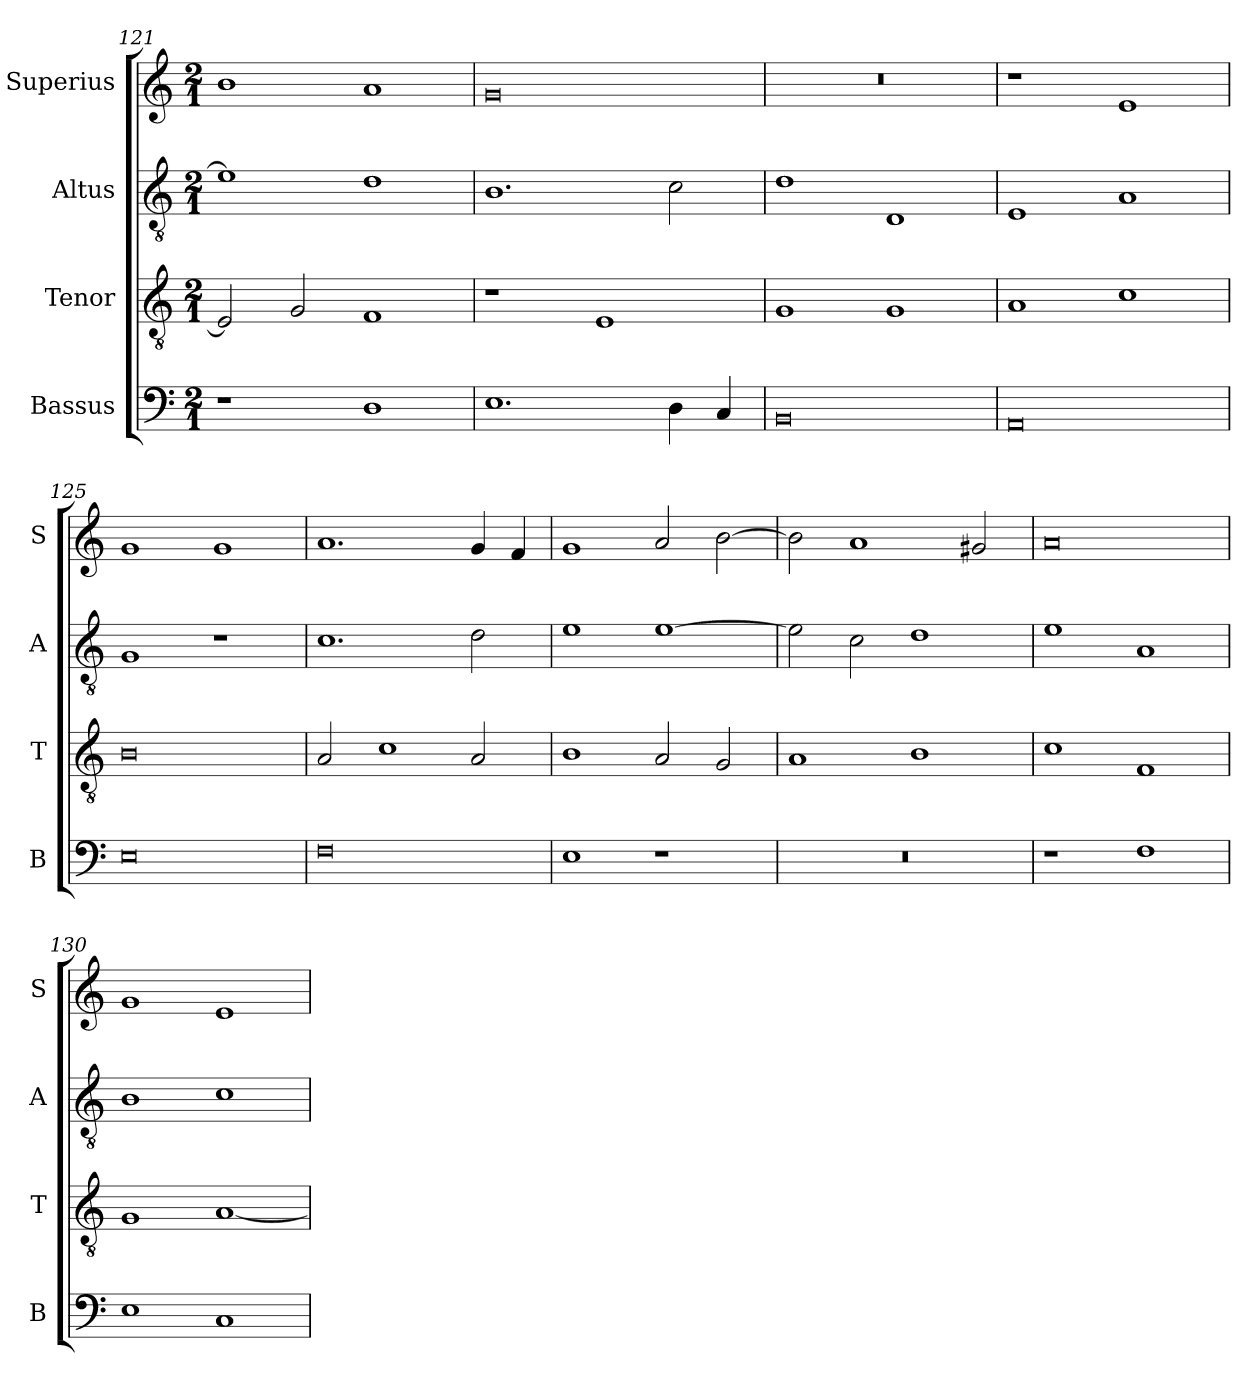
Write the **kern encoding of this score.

**kern	**kern	**kern	**kern
*part4	*part3	*part2	*part1
*staff4	*staff3	*staff2	*staff1
*I"Bassus	*I"Tenor	*I"Altus	*I"Superius
*I'B	*I'T	*I'A	*I'S
*clefF4	*clefGv2	*clefGv2	*clefG2
*k[]	*k[]	*k[]	*k[]
*M2/1	*M2/1	*M2/1	*M2/1
=121	=121	=121	=121
1r	2E/]	1e]	1b
.	2G/	.	.
1D	1F	1d	1a
=122	=122	=122	=122
1.E	1r	1.B	0g
.	1E	.	.
4D\	.	2c\	.
4C/	.	.	.
=123	=123	=123	=123
0BB	1G	1d	0r
.	1G	1D	.
=124	=124	=124	=124
0AA	1A	1E	1r
.	1c	1A	1e
=125	=125	=125	=125
0E	0B	1G	1g
.	.	1r	1g
=126	=126	=126	=126
0F	2A/	1.c	1.a
.	1c	.	.
.	2A/	2d\	4g/
.	.	.	4f/
=127	=127	=127	=127
1E	1B	1e	1g
1r	2A/	[1e	2a/
.	2G/	.	[2b\
=128	=128	=128	=128
0r	1A	2e\]	2b\]
.	.	2c\	1a
.	1B	1d	.
.	.	.	2g#X/
=129	=129	=129	=129
1r	1c	1e	0a
1F	1F	1A	.
=130	=130	=130	=130
1E	1G	1B	1g
1C	[1A	1c	1e
=	=	=	=
*-	*-	*-	*-
